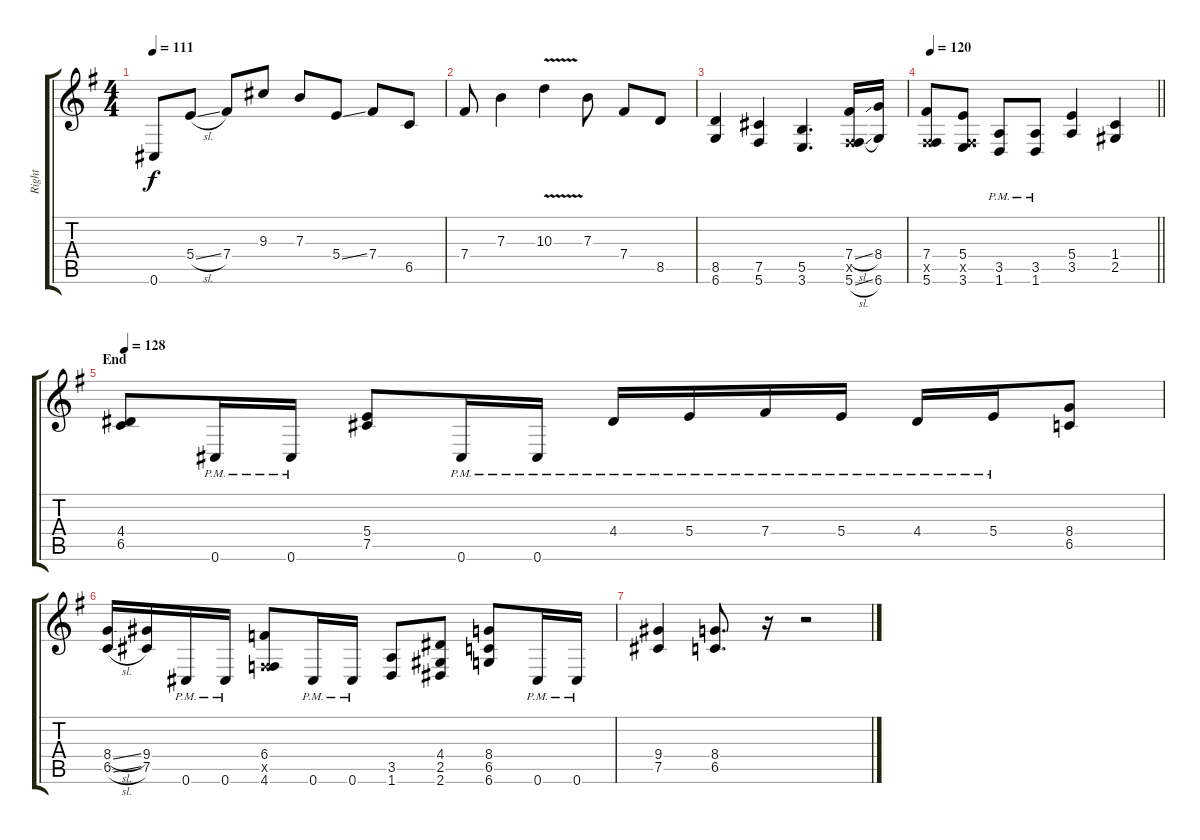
\track ("Right" "Right") {instrument distortionguitar}
\staff {score tabs}
\tuning (Db4 Ab3 E3 B2 Gb2 Db2) {hide}
\ts (4 4)
\tempo 111
\clef g2
\ks eminor
0.6.8{dy f} 5.4{sl}.8 7.4.8 9.3.8 7.3.8 5.4{ss}.8 7.4.8 6.5.8 |
7.4.8 7.3.4 10.3{v}.4 7.3.8 7.4.8 8.5.8 |
(8.5 6.6).4 (7.5 5.6).4 (5.5 3.6).4{d} (7.4{sl} 0.5{x} 5.6{sl}).16 (8.4 6.6).16 |
\tempo 120
\barLineRight lightlight
(7.4 0.5{x} 5.6).8 (5.4 0.5{x} 3.6).8 (3.5{pm} 1.6{pm}).8 (3.5{pm} 1.6{pm}).8 (5.4 3.5).4 (1.4 2.5).4 |
\section ("" "End")
\tempo 128
(4.4 6.5).8 0.6{pm}.16 0.6{pm}.16 (5.4 7.5).8 0.6{pm}.16 0.6{pm}.16 4.4{pm}.16 5.4{pm}.16 7.4{pm}.16 5.4{pm}.16 4.4{pm}.16 5.4{pm}.16 (8.4 6.5).8 |
(8.4{sl} 6.5{sl}).16 (9.4 7.5).16 0.6{pm}.16 0.6{pm}.16 (6.4 0.5{x} 4.6).8 0.6{pm}.16 0.6{pm}.16 (3.5 1.6).8 (4.4 2.5 2.6).8 (8.4 6.5 6.6).8 0.6{pm}.16 0.6{pm}.16 |
(9.4 7.5).4 (8.4 6.5).8{d} r.16 r.2
